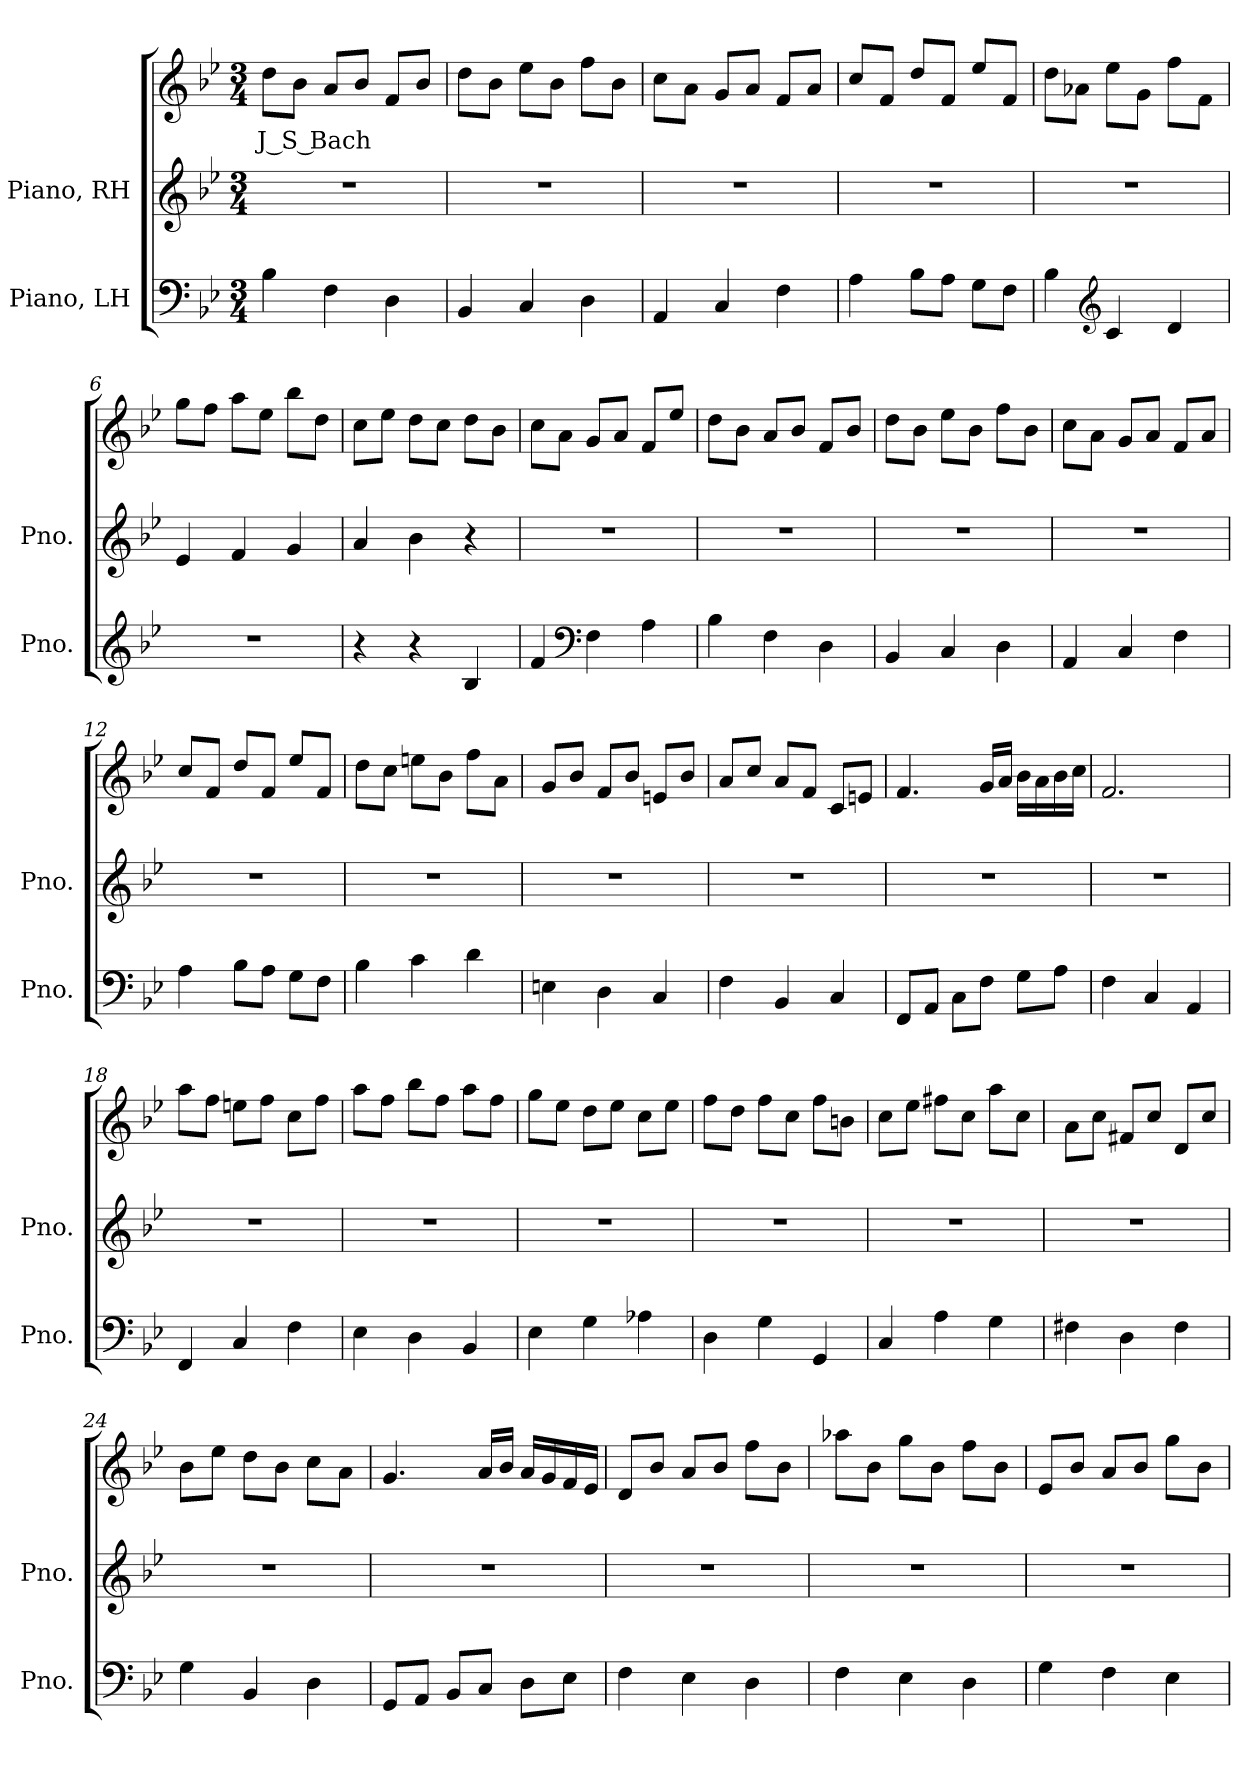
**kern	**kern	**kern	**text
*part2	*part1	*part1	*part1
*staff3	*staff2	*staff1	*staff1
*I"Piano, LH	*I"Piano, RH	*	*
*I'Pno.	*I'Pno.	*	*
*clefF4	*clefG2	*clefG2	*
*k[b-e-]	*k[b-e-]	*k[b-e-]	*
*M3/4	*M3/4	*M3/4	*
*MM107	*MM107	*MM107	*
=1	=1	=1	=1
!	!	!	!LO:LY:b
4B-\	2.r	8dd\L	J S Bach
.	.	8b-\J	.
4F\	.	8a/L	.
.	.	8b-/J	.
4D\	.	8f/L	.
.	.	8b-/J	.
=2	=2	=2	=2
4BB-/	2.r	8dd\L	.
.	.	8b-\J	.
4C/	.	8ee-\L	.
.	.	8b-\J	.
4D\	.	8ff\L	.
.	.	8b-\J	.
=3	=3	=3	=3
4AA/	2.r	8cc\L	.
.	.	8a\J	.
4C/	.	8g/L	.
.	.	8a/J	.
4F\	.	8f/L	.
.	.	8a/J	.
=4	=4	=4	=4
4A\	2.r	8cc/L	.
.	.	8f/J	.
8B-\L	.	8dd/L	.
8A\J	.	8f/J	.
8G\L	.	8ee-/L	.
8F\J	.	8f/J	.
=5	=5	=5	=5
4B-\	2.r	8dd\L	.
.	.	8a-X\J	.
*clefG2	*	*	*
4c/	.	8ee-\L	.
.	.	8g\J	.
4d/	.	8ff\L	.
.	.	8f\J	.
!!LO:LB:g=z
=6	=6	=6	=6
2.r	4e-/	8gg\L	.
.	.	8ff\J	.
.	4f/	8aa\L	.
.	.	8ee-\J	.
.	4g/	8bb-\L	.
.	.	8dd\J	.
=7	=7	=7	=7
4r	4a/	8cc\L	.
.	.	8ee-\J	.
4r	4b-\	8dd\L	.
.	.	8cc\J	.
4B-/	4r	8dd\L	.
.	.	8b-\J	.
=8	=8	=8	=8
4f/	2.r	8cc\L	.
.	.	8a\J	.
*clefF4	*	*	*
4F\	.	8g/L	.
.	.	8a/J	.
4A\	.	8f/L	.
.	.	8ee-/J	.
=9	=9	=9	=9
4B-\	2.r	8dd\L	.
.	.	8b-\J	.
4F\	.	8a/L	.
.	.	8b-/J	.
4D\	.	8f/L	.
.	.	8b-/J	.
=10	=10	=10	=10
4BB-/	2.r	8dd\L	.
.	.	8b-\J	.
4C/	.	8ee-\L	.
.	.	8b-\J	.
4D\	.	8ff\L	.
.	.	8b-\J	.
=11	=11	=11	=11
4AA/	2.r	8cc\L	.
.	.	8a\J	.
4C/	.	8g/L	.
.	.	8a/J	.
4F\	.	8f/L	.
.	.	8a/J	.
!!LO:LB:g=z
=12	=12	=12	=12
4A\	2.r	8cc/L	.
.	.	8f/J	.
8B-\L	.	8dd/L	.
8A\J	.	8f/J	.
8G\L	.	8ee-/L	.
8F\J	.	8f/J	.
=13	=13	=13	=13
4B-\	2.r	8dd\L	.
.	.	8cc\J	.
4c\	.	8een\L	.
.	.	8b-\J	.
4d\	.	8ff\L	.
.	.	8a\J	.
=14	=14	=14	=14
4En\	2.r	8g/L	.
.	.	8b-/J	.
4D\	.	8f/L	.
.	.	8b-/J	.
4C/	.	8en/L	.
.	.	8b-/J	.
=15	=15	=15	=15
4F\	2.r	8a/L	.
.	.	8cc/J	.
4BB-/	.	8a/L	.
.	.	8f/J	.
4C/	.	8c/L	.
.	.	8en/J	.
=16	=16	=16	=16
8FF/L	2.r	4.f/	.
8AA/J	.	.	.
8C\L	.	.	.
8F\J	.	16g/LL	.
.	.	16a/JJ	.
8G\L	.	16b-\LL	.
.	.	16a\	.
8A\J	.	16b-\	.
.	.	16cc\JJ	.
=17	=17	=17	=17
4F\	2.r	2.f/	.
4C/	.	.	.
4AA/	.	.	.
!!LO:LB:g=z
=18	=18	=18	=18
4FF/	2.r	8aa\L	.
.	.	8ff\J	.
4C/	.	8een\L	.
.	.	8ff\J	.
4F\	.	8cc\L	.
.	.	8ff\J	.
=19	=19	=19	=19
4E-\	2.r	8aa\L	.
.	.	8ff\J	.
4D\	.	8bb-\L	.
.	.	8ff\J	.
4BB-/	.	8aa\L	.
.	.	8ff\J	.
=20	=20	=20	=20
4E-\	2.r	8gg\L	.
.	.	8ee-\J	.
4G\	.	8dd\L	.
.	.	8ee-\J	.
4A-X\	.	8cc\L	.
.	.	8ee-\J	.
=21	=21	=21	=21
4D\	2.r	8ff\L	.
.	.	8dd\J	.
4G\	.	8ff\L	.
.	.	8cc\J	.
4GG/	.	8ff\L	.
.	.	8bn\J	.
=22	=22	=22	=22
4C/	2.r	8cc\L	.
.	.	8ee-\J	.
4A\	.	8ff#X\L	.
.	.	8cc\J	.
4G\	.	8aa\L	.
.	.	8cc\J	.
!!LO:PB:g=z
=23	=23	=23	=23
4F#X\	2.r	8a\L	.
.	.	8cc\J	.
4D\	.	8f#X/L	.
.	.	8cc/J	.
4F#\	.	8d/L	.
.	.	8cc/J	.
=24	=24	=24	=24
4G\	2.r	8b-\L	.
.	.	8ee-\J	.
4BB-/	.	8dd\L	.
.	.	8b-\J	.
4D\	.	8cc\L	.
.	.	8a\J	.
=25	=25	=25	=25
8GG/L	2.r	4.g/	.
8AA/J	.	.	.
8BB-/L	.	.	.
8C/J	.	16a/LL	.
.	.	16b-/JJ	.
8D\L	.	16a/LL	.
.	.	16g/	.
8E-\J	.	16f/	.
.	.	16e-/JJ	.
=26	=26	=26	=26
4F\	2.r	8d/L	.
.	.	8b-/J	.
4E-\	.	8a/L	.
.	.	8b-/J	.
4D\	.	8ff\L	.
.	.	8b-\J	.
=27	=27	=27	=27
4F\	2.r	8aa-X\L	.
.	.	8b-\J	.
4E-\	.	8gg\L	.
.	.	8b-\J	.
4D\	.	8ff\L	.
.	.	8b-\J	.
!!LO:LB:g=z
=28	=28	=28	=28
4G\	2.r	8e-/L	.
.	.	8b-/J	.
4F\	.	8a/L	.
.	.	8b-/J	.
4E-\	.	8gg\L	.
.	.	8b-\J	.
=	=	=	=
*-	*-	*-	*-
